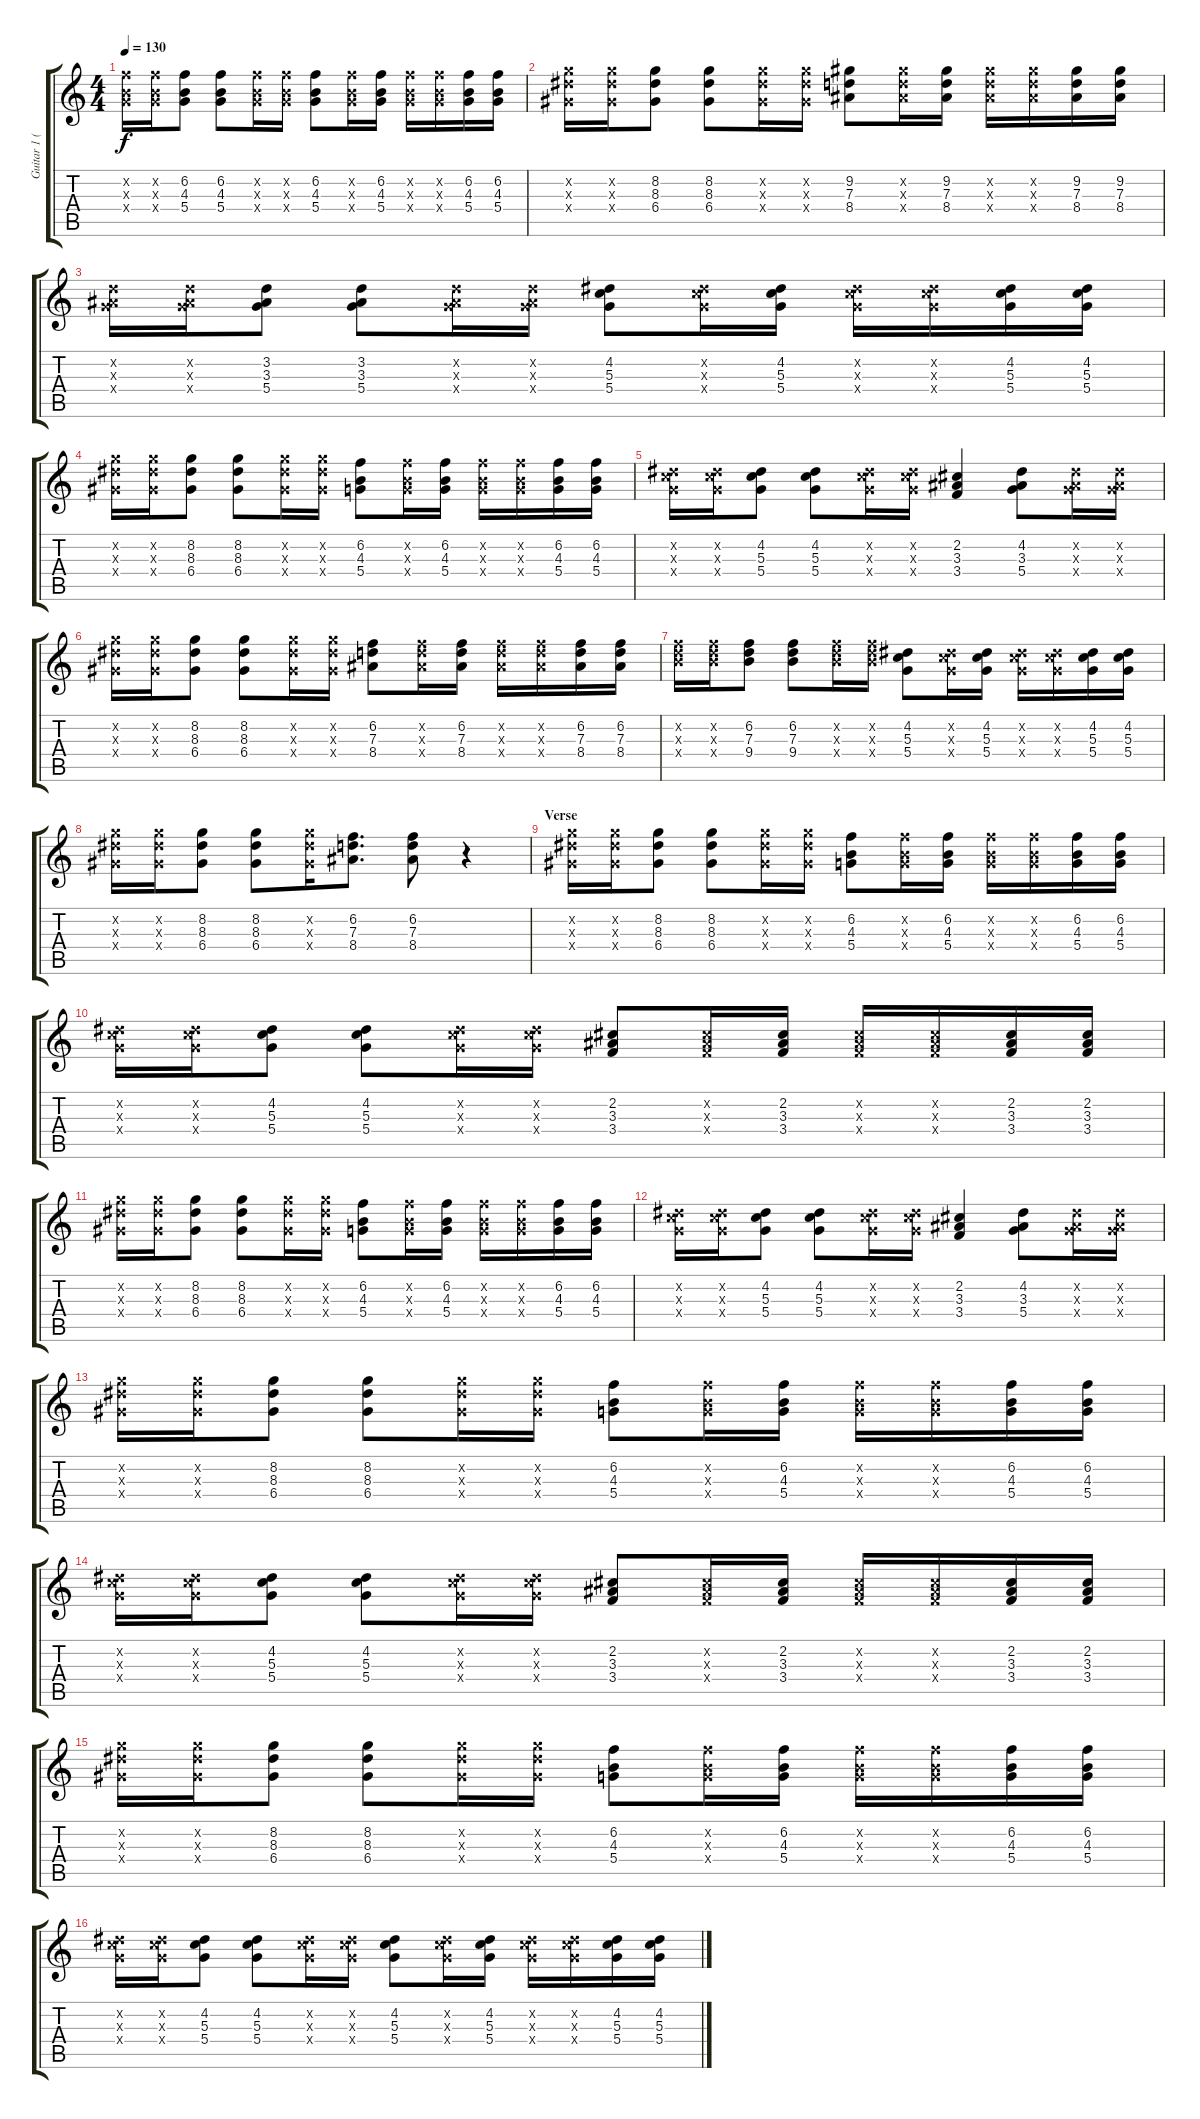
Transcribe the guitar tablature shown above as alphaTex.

\track ("Guitar 1 (R)" "Guitar 1 (") {instrument distortionguitar}
\staff {score tabs}
\tuning (E4 B3 G3 D3 A2 E2) {hide}
\ts (4 4)
\tempo 130
\clef g2
\ks c
(6.2{x} 4.3{x} 5.4{x}).16{dy f} (6.2{x} 4.3{x} 5.4{x}).16 (6.2 4.3 5.4).8 (6.2 4.3 5.4).8 (6.2{x} 4.3{x} 5.4{x}).16 (6.2{x} 4.3{x} 5.4{x}).16 (6.2 4.3 5.4).8 (6.2{x} 4.3{x} 5.4{x}).16 (6.2 4.3 5.4).16 (6.2{x} 4.3{x} 5.4{x}).16 (6.2{x} 4.3{x} 5.4{x}).16 (6.2 4.3 5.4).16 (6.2 4.3 5.4).16 |
(8.2{x} 8.3{x} 6.4{x}).16 (8.2{x} 8.3{x} 6.4{x}).16 (8.2 8.3 6.4).8 (8.2 8.3 6.4).8 (8.2{x} 8.3{x} 6.4{x}).16 (8.2{x} 8.3{x} 6.4{x}).16 (9.2 7.3 8.4).8 (9.2{x} 7.3{x} 8.4{x}).16 (9.2 7.3 8.4).16 (9.2{x} 7.3{x} 8.4{x}).16 (9.2{x} 7.3{x} 8.4{x}).16 (9.2 7.3 8.4).16 (9.2 7.3 8.4).16 |
(3.2{x} 3.3{x} 5.4{x}).16 (3.2{x} 3.3{x} 5.4{x}).16 (3.2 3.3 5.4).8 (3.2 3.3 5.4).8 (3.2{x} 3.3{x} 5.4{x}).16 (3.2{x} 3.3{x} 5.4{x}).16 (4.2 5.3 5.4).8 (4.2{x} 5.3{x} 5.4{x}).16 (4.2 5.3 5.4).16 (4.2{x} 5.3{x} 5.4{x}).16 (4.2{x} 5.3{x} 5.4{x}).16 (4.2 5.3 5.4).16 (4.2 5.3 5.4).16 |
(8.2{x} 8.3{x} 6.4{x}).16 (8.2{x} 8.3{x} 6.4{x}).16 (8.2 8.3 6.4).8 (8.2 8.3 6.4).8 (8.2{x} 8.3{x} 6.4{x}).16 (8.2{x} 8.3{x} 6.4{x}).16 (6.2 4.3 5.4).8 (6.2{x} 4.3{x} 5.4{x}).16 (6.2 4.3 5.4).16 (6.2{x} 4.3{x} 5.4{x}).16 (6.2{x} 4.3{x} 5.4{x}).16 (6.2 4.3 5.4).16 (6.2 4.3 5.4).16 |
(4.2{x} 5.3{x} 5.4{x}).16 (4.2{x} 5.3{x} 5.4{x}).16 (4.2 5.3 5.4).8 (4.2 5.3 5.4).8 (4.2{x} 5.3{x} 5.4{x}).16 (4.2{x} 5.3{x} 5.4{x}).16 (2.2 3.3 3.4).4 (4.2 3.3 5.4).8 (4.2{x} 3.3{x} 5.4{x}).16 (4.2{x} 3.3{x} 5.4{x}).16 |
(8.2{x} 8.3{x} 6.4{x}).16 (8.2{x} 8.3{x} 6.4{x}).16 (8.2 8.3 6.4).8 (8.2 8.3 6.4).8 (8.2{x} 8.3{x} 6.4{x}).16 (8.2{x} 8.3{x} 6.4{x}).16 (6.2 7.3 8.4).8 (6.2{x} 7.3{x} 8.4{x}).16 (6.2 7.3 8.4).16 (6.2{x} 7.3{x} 8.4{x}).16 (6.2{x} 7.3{x} 8.4{x}).16 (6.2 7.3 8.4).16 (6.2 7.3 8.4).16 |
(6.2{x} 7.3{x} 9.4{x}).16 (6.2{x} 7.3{x} 9.4{x}).16 (6.2 7.3 9.4).8 (6.2 7.3 9.4).8 (6.2{x} 7.3{x} 9.4{x}).16 (6.2{x} 7.3{x} 9.4{x}).16 (4.2 5.3 5.4).8 (4.2{x} 5.3{x} 5.4{x}).16 (4.2 5.3 5.4).16 (4.2{x} 5.3{x} 5.4{x}).16 (4.2{x} 5.3{x} 5.4{x}).16 (4.2 5.3 5.4).16 (4.2 5.3 5.4).16 |
(8.2{x} 8.3{x} 6.4{x}).16 (8.2{x} 8.3{x} 6.4{x}).16 (8.2 8.3 6.4).8 (8.2 8.3 6.4).8 (8.2{x} 8.3{x} 6.4{x}).16 (6.2 7.3 8.4).8{d} (6.2 7.3 8.4).8 r.4 |
\section ("" "Verse")
(8.2{x} 8.3{x} 6.4{x}).16 (8.2{x} 8.3{x} 6.4{x}).16 (8.2 8.3 6.4).8 (8.2 8.3 6.4).8 (8.2{x} 8.3{x} 6.4{x}).16 (8.2{x} 8.3{x} 6.4{x}).16 (6.2 4.3 5.4).8 (6.2{x} 4.3{x} 5.4{x}).16 (6.2 4.3 5.4).16 (6.2{x} 4.3{x} 5.4{x}).16 (6.2{x} 4.3{x} 5.4{x}).16 (6.2 4.3 5.4).16 (6.2 4.3 5.4).16 |
(4.2{x} 5.3{x} 5.4{x}).16 (4.2{x} 5.3{x} 5.4{x}).16 (4.2 5.3 5.4).8 (4.2 5.3 5.4).8 (4.2{x} 5.3{x} 5.4{x}).16 (4.2{x} 5.3{x} 5.4{x}).16 (2.2 3.3 3.4).8 (2.2{x} 3.3{x} 3.4{x}).16 (2.2 3.3 3.4).16 (2.2{x} 3.3{x} 3.4{x}).16 (2.2{x} 3.3{x} 3.4{x}).16 (2.2 3.3 3.4).16 (2.2 3.3 3.4).16 |
(8.2{x} 8.3{x} 6.4{x}).16 (8.2{x} 8.3{x} 6.4{x}).16 (8.2 8.3 6.4).8 (8.2 8.3 6.4).8 (8.2{x} 8.3{x} 6.4{x}).16 (8.2{x} 8.3{x} 6.4{x}).16 (6.2 4.3 5.4).8 (6.2{x} 4.3{x} 5.4{x}).16 (6.2 4.3 5.4).16 (6.2{x} 4.3{x} 5.4{x}).16 (6.2{x} 4.3{x} 5.4{x}).16 (6.2 4.3 5.4).16 (6.2 4.3 5.4).16 |
(4.2{x} 5.3{x} 5.4{x}).16 (4.2{x} 5.3{x} 5.4{x}).16 (4.2 5.3 5.4).8 (4.2 5.3 5.4).8 (4.2{x} 5.3{x} 5.4{x}).16 (4.2{x} 5.3{x} 5.4{x}).16 (2.2 3.3 3.4).4 (4.2 3.3 5.4).8 (4.2{x} 3.3{x} 5.4{x}).16 (4.2{x} 3.3{x} 5.4{x}).16 |
(8.2{x} 8.3{x} 6.4{x}).16 (8.2{x} 8.3{x} 6.4{x}).16 (8.2 8.3 6.4).8 (8.2 8.3 6.4).8 (8.2{x} 8.3{x} 6.4{x}).16 (8.2{x} 8.3{x} 6.4{x}).16 (6.2 4.3 5.4).8 (6.2{x} 4.3{x} 5.4{x}).16 (6.2 4.3 5.4).16 (6.2{x} 4.3{x} 5.4{x}).16 (6.2{x} 4.3{x} 5.4{x}).16 (6.2 4.3 5.4).16 (6.2 4.3 5.4).16 |
(4.2{x} 5.3{x} 5.4{x}).16 (4.2{x} 5.3{x} 5.4{x}).16 (4.2 5.3 5.4).8 (4.2 5.3 5.4).8 (4.2{x} 5.3{x} 5.4{x}).16 (4.2{x} 5.3{x} 5.4{x}).16 (2.2 3.3 3.4).8 (2.2{x} 3.3{x} 3.4{x}).16 (2.2 3.3 3.4).16 (2.2{x} 3.3{x} 3.4{x}).16 (2.2{x} 3.3{x} 3.4{x}).16 (2.2 3.3 3.4).16 (2.2 3.3 3.4).16 |
(8.2{x} 8.3{x} 6.4{x}).16 (8.2{x} 8.3{x} 6.4{x}).16 (8.2 8.3 6.4).8 (8.2 8.3 6.4).8 (8.2{x} 8.3{x} 6.4{x}).16 (8.2{x} 8.3{x} 6.4{x}).16 (6.2 4.3 5.4).8 (6.2{x} 4.3{x} 5.4{x}).16 (6.2 4.3 5.4).16 (6.2{x} 4.3{x} 5.4{x}).16 (6.2{x} 4.3{x} 5.4{x}).16 (6.2 4.3 5.4).16 (6.2 4.3 5.4).16 |
(4.2{x} 5.3{x} 5.4{x}).16 (4.2{x} 5.3{x} 5.4{x}).16 (4.2 5.3 5.4).8 (4.2 5.3 5.4).8 (4.2{x} 5.3{x} 5.4{x}).16 (4.2{x} 5.3{x} 5.4{x}).16 (4.2 5.3 5.4).8 (4.2{x} 5.3{x} 5.4{x}).16 (4.2 5.3 5.4).16 (4.2{x} 5.3{x} 5.4{x}).16 (4.2{x} 5.3{x} 5.4{x}).16 (4.2 5.3 5.4).16 (4.2 5.3 5.4).16
